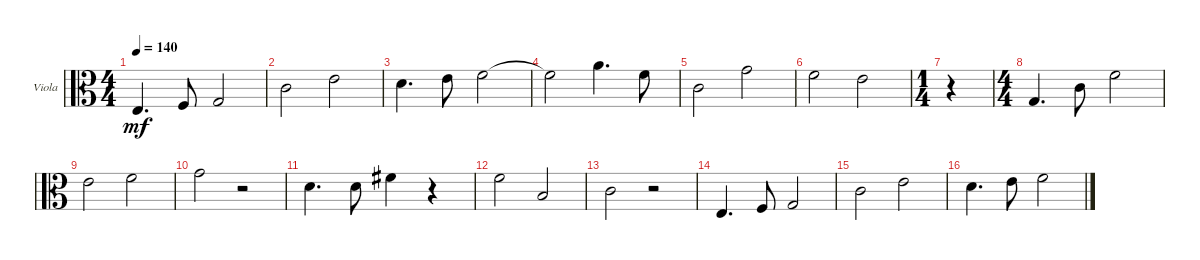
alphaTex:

\defaultSystemsLayout 4
\bracketExtendMode groupsimilarinstruments
\firstSystemTrackNameOrientation horizontal
\otherSystemsTrackNameOrientation horizontal
\track ("Viola" "Viola") {instrument viola}
\staff {score}
\tuning (A4 D4 G3 C3)
\ts (4 4)
\tempo 140
\clef c3
\ks c
4.4.4{d dy mf} 5.4.8 7.4.2 |
12.4.2 16.4.2 |
14.4.4{d} 16.4.8 17.4.2 |
17.4{t}.2 7.2.4{d} 10.3.8 |
5.3.2 12.3.2 |
10.3.2 9.3.2 |
\ts (1 4)
r.4 |
\ts (4 4)
0.3.4{d} 5.3.8 10.3.2 |
9.3.2 10.3.2 |
12.3.2 r.2 |
0.2.4{d} 0.2.8 4.2.4 r.4 |
3.2.2 4.3.2 |
5.3.2 r.2 |
4.4.4{d} 5.4.8 7.4.2 |
12.4.2 16.4.2 |
14.4.4{d} 16.4.8 17.4.2
